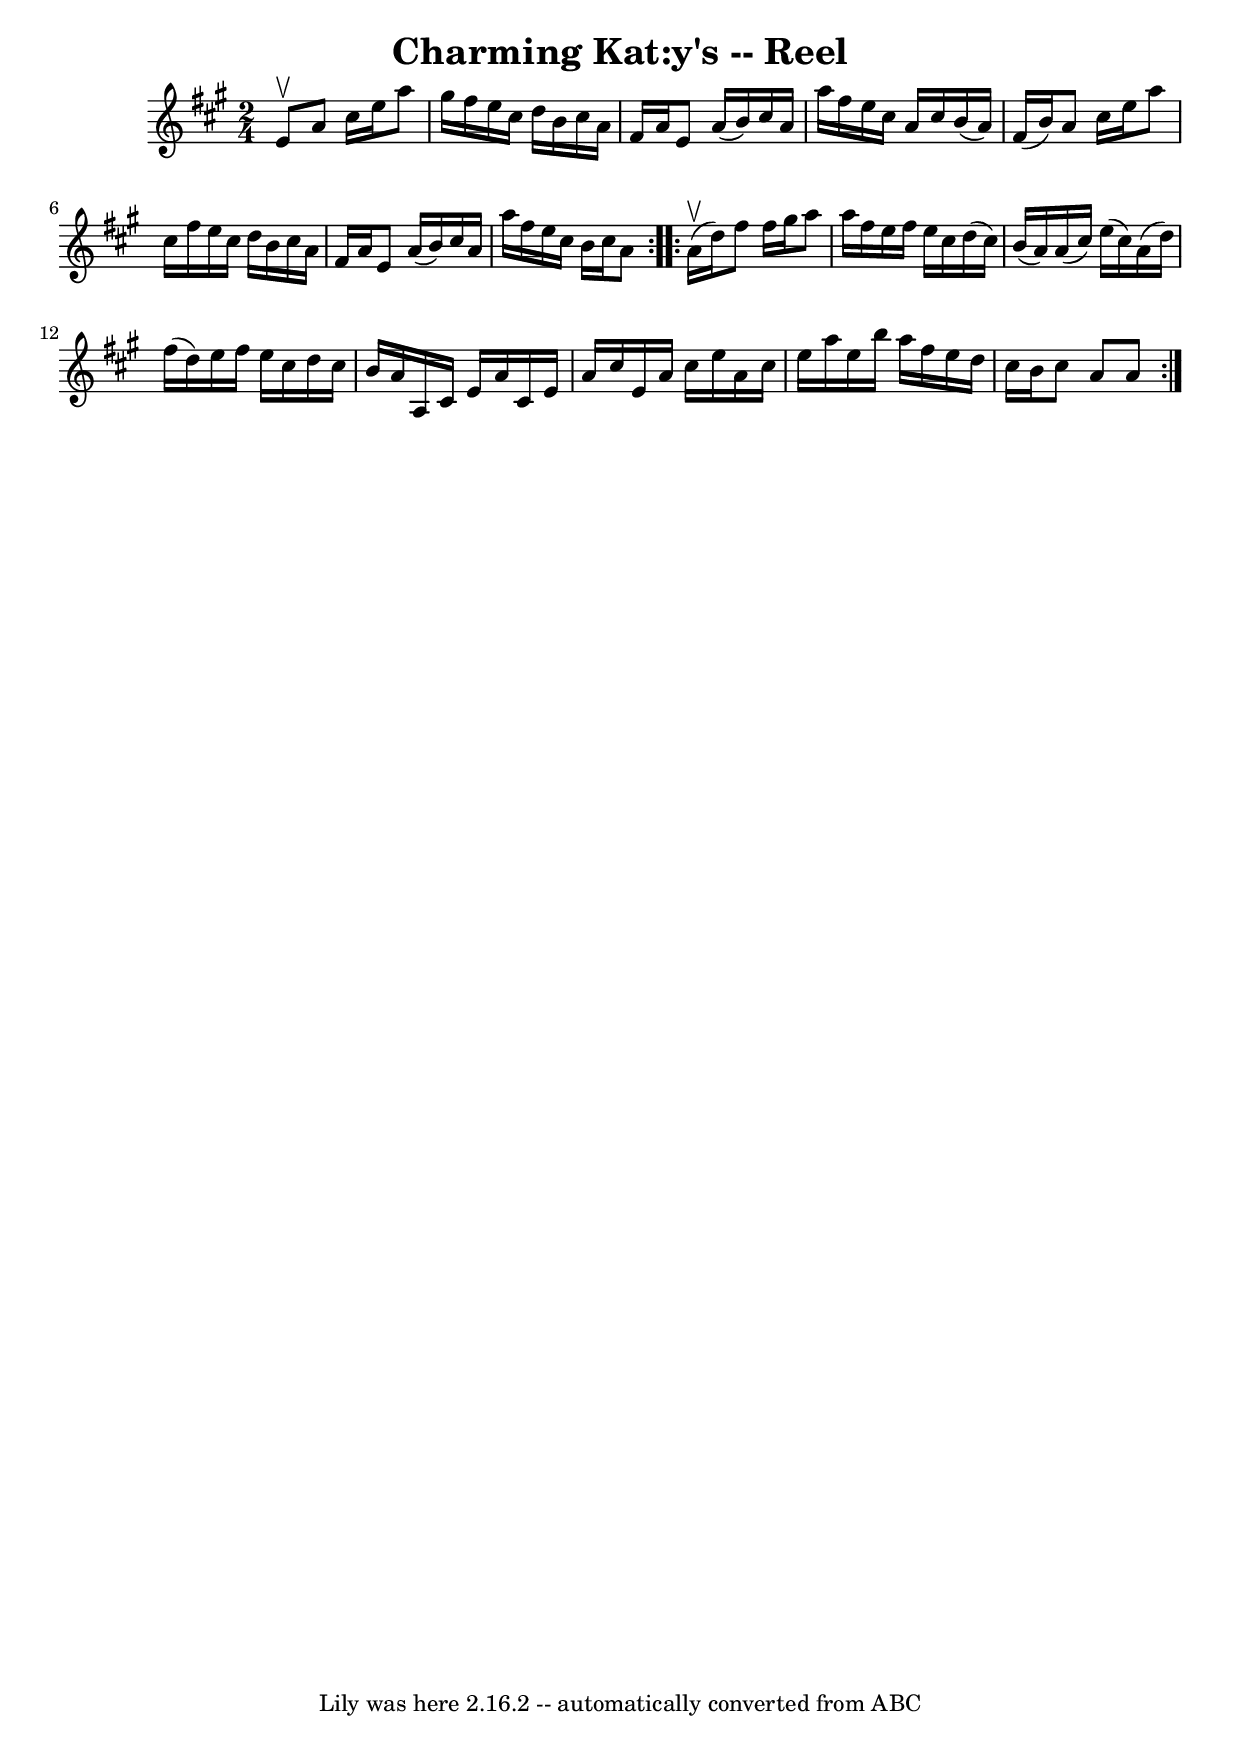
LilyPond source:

\version "2.16.2"
\include "Mammoth.ily"
\header {
	%% book = "Ryan's Mammoth Collection"
	crossRefNumber = "1"
	footnotes = ""
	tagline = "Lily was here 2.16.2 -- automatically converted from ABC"
	title = "Charming Kat:y's -- Reel"
}
voicedefault =  {


\repeat volta 2 {
\time 2/4 
\key a \major e'8^\upbow |
 a'8 cis''16 e''16    
a''8 gis''16 fis''16    |
 e''16 cis''16 d''16 b'16    
cis''16 a'16 fis'16 a'16    |
 e'8 a'16 (b'16)   
cis''16 a'16 a''16 fis''16    |
 e''16 cis''16 a'16    
cis''16 b'16 (a'16) fis'16 (b'16)   |
 a'8    
cis''16 e''16 a''8 cis''16 fis''16    |
 e''16 cis''16   
 d''16 b'16 cis''16 a'16 fis'16 a'16    |
 e'8 a'16 (
 b'16) cis''16 a'16 a''16 fis''16    |
 e''16 cis''16 
 b'16 cis''16 a'8    } \repeat volta 2 { a'16^\upbow(d''16) 
|
 fis''8 fis''16 gis''16 a''8 a''16 fis''16    
|
 e''16 fis''16 e''16 cis''16 d''16 (cis''16) b'16 
(a'16)   |
 a'16 (cis''16) e''16 (cis''16) a'16 (
 d''16) fis''16 (d''16)   |
 e''16 fis''16 e''16    
cis''16 d''16 cis''16 b'16 a'16    |
 a16 cis'16    
e'16 a'16 cis'16 e'16 a'16 cis''16    |
 e'16 a'16    
cis''16 e''16 a'16 cis''16 e''16 a''16    |
 e''16    
b''16 a''16 fis''16 e''16 d''16 cis''16 b'16    |
   
cis''8 a'8 a'8    }   
}

\score{
    <<

	\context Staff="default"
	{
	    \voicedefault 
	}

    >>
	\layout {
	}
	\midi {}
}
